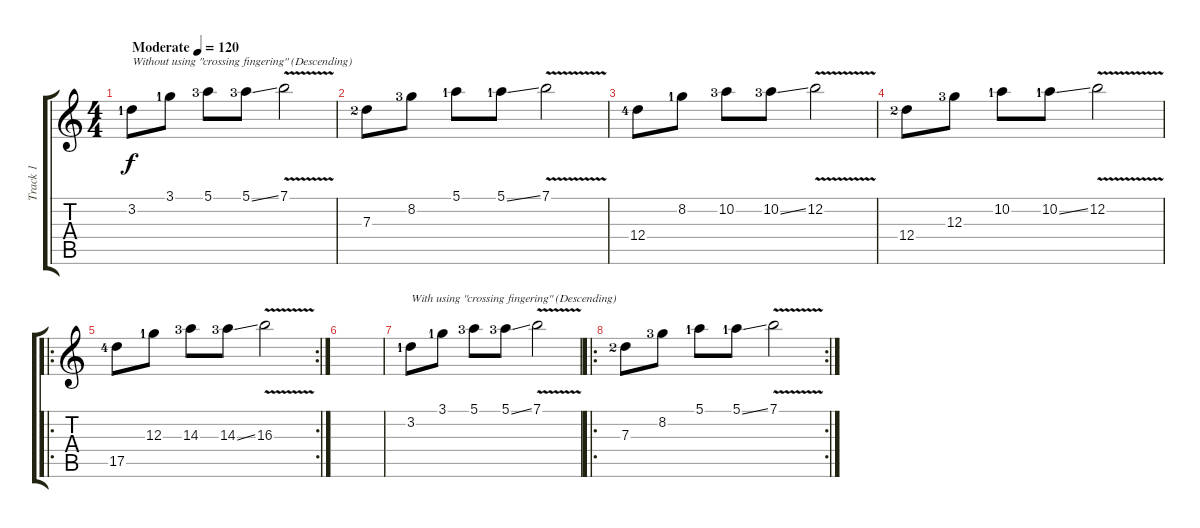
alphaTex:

\track ("Track 1" "Track 1") {instrument acousticguitarsteel}
\staff {score tabs}
\tuning (E4 B3 G3 D3 A2 E2) {hide}
\ts (4 4)
\tempo (120 "Moderate")
\clef g2
\ks c
3.2{lf 2}.8{txt "Without using \"crossing fingering\" (Descending)" dy f instrument acousticguitarsteel} 3.1{lf 2}.8 5.1{lf 4}.8 5.1{ss lf 4}.8 7.1{v}.2 |
7.3{lf 3}.8 8.2{lf 4}.8 5.1{lf 2}.8 5.1{ss lf 2}.8 7.1{v}.2 |
12.4{lf 5}.8 8.2{lf 2}.8 10.2{lf 4}.8 10.2{ss lf 4}.8 12.2{v}.2 |
12.4{lf 3}.8 12.3{lf 4}.8 10.2{lf 2}.8 10.2{ss lf 2}.8 12.2{v}.2 |
\ro
\rc 2
17.5{lf 5}.8 12.3{lf 2}.8 14.3{lf 4}.8 14.3{ss lf 4}.8 16.3{v}.2 |
|
3.2{lf 2}.8{txt "With using \"crossing fingering\" (Descending)"} 3.1{lf 2}.8 5.1{lf 4}.8 5.1{ss lf 4}.8 7.1{v}.2 |
\ro
\rc 2
7.3{lf 3}.8 8.2{lf 4}.8 5.1{lf 2}.8 5.1{ss lf 2}.8 7.1{v}.2
